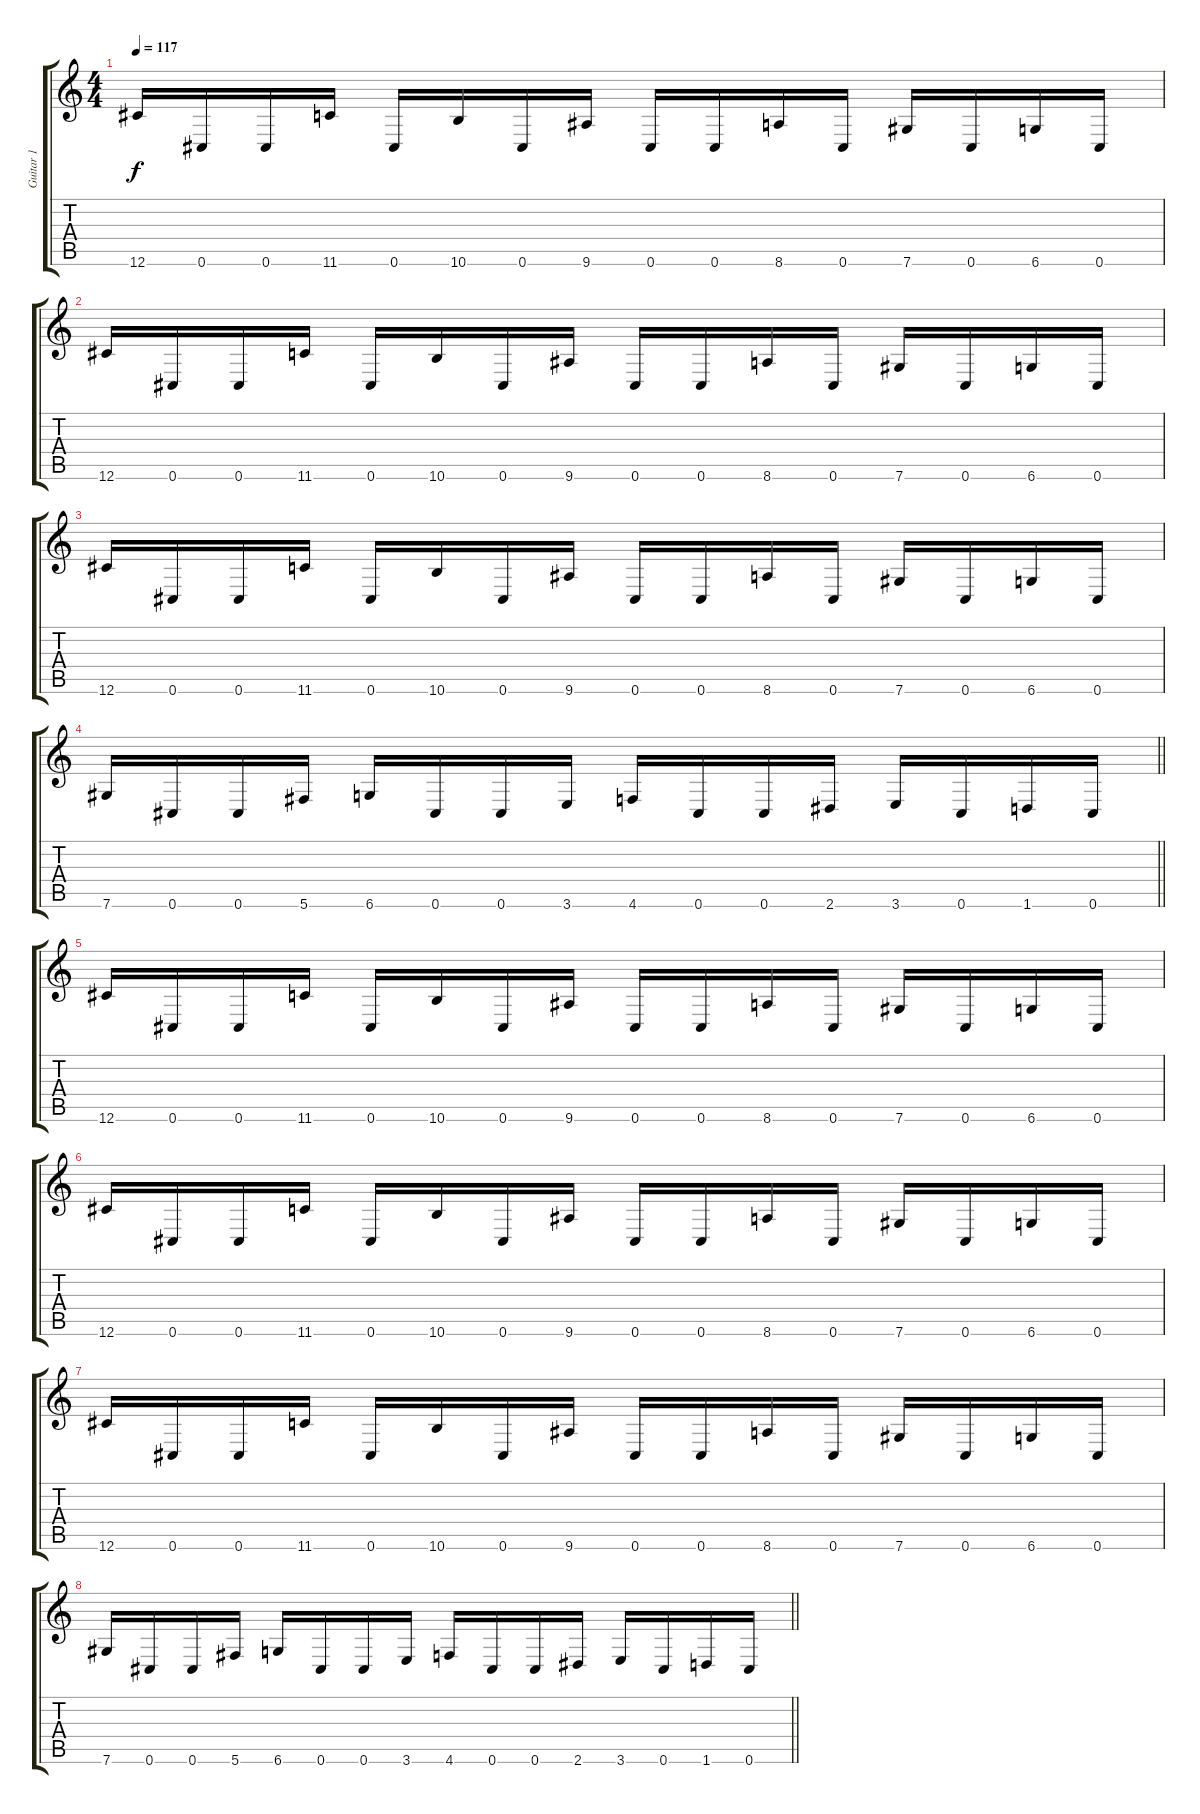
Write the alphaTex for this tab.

\track ("Guitar 1" "Guitar 1") {instrument distortionguitar}
\staff {score tabs}
\tuning (Db4 Ab3 E3 B2 Gb2 Db2) {hide}
\ts (4 4)
\tempo 117
\clef g2
\ks c
12.6.16{dy f} 0.6.16 0.6.16 11.6.16 0.6.16 10.6.16 0.6.16 9.6.16 0.6.16 0.6.16 8.6.16 0.6.16 7.6.16 0.6.16 6.6.16 0.6.16 |
12.6.16 0.6.16 0.6.16 11.6.16 0.6.16 10.6.16 0.6.16 9.6.16 0.6.16 0.6.16 8.6.16 0.6.16 7.6.16 0.6.16 6.6.16 0.6.16 |
12.6.16 0.6.16 0.6.16 11.6.16 0.6.16 10.6.16 0.6.16 9.6.16 0.6.16 0.6.16 8.6.16 0.6.16 7.6.16 0.6.16 6.6.16 0.6.16 |
\barLineRight lightlight
7.6.16 0.6.16 0.6.16 5.6.16 6.6.16 0.6.16 0.6.16 3.6.16 4.6.16 0.6.16 0.6.16 2.6.16 3.6.16 0.6.16 1.6.16 0.6.16 |
12.6.16 0.6.16 0.6.16 11.6.16 0.6.16 10.6.16 0.6.16 9.6.16 0.6.16 0.6.16 8.6.16 0.6.16 7.6.16 0.6.16 6.6.16 0.6.16 |
12.6.16 0.6.16 0.6.16 11.6.16 0.6.16 10.6.16 0.6.16 9.6.16 0.6.16 0.6.16 8.6.16 0.6.16 7.6.16 0.6.16 6.6.16 0.6.16 |
12.6.16 0.6.16 0.6.16 11.6.16 0.6.16 10.6.16 0.6.16 9.6.16 0.6.16 0.6.16 8.6.16 0.6.16 7.6.16 0.6.16 6.6.16 0.6.16 |
\barLineRight lightlight
7.6.16 0.6.16 0.6.16 5.6.16 6.6.16 0.6.16 0.6.16 3.6.16 4.6.16 0.6.16 0.6.16 2.6.16 3.6.16 0.6.16 1.6.16 0.6.16
